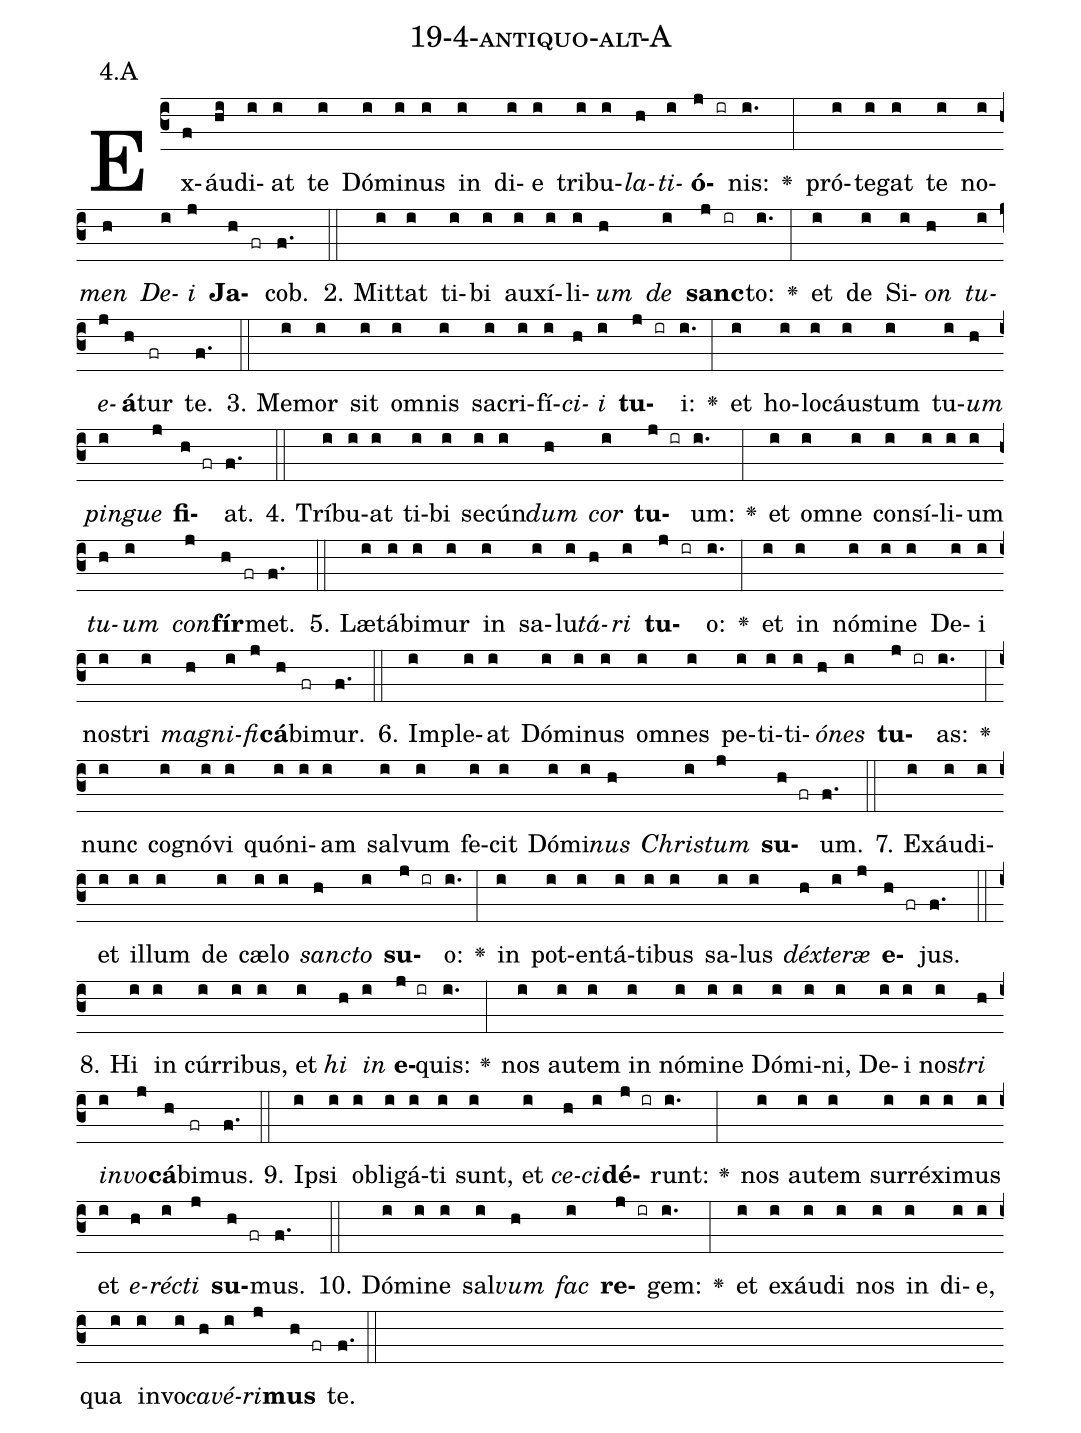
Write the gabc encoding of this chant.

name: 19-4-antiquo-alt-A;
annotation: 4.A;
%%
(c3)Ex(f)áu(hi)di(i)at(i) te(i) Dó(i)mi(i)nus(i) in(i) di(i)e(i) tri(i)bu(i)<i>la</i>(h)<i>ti</i>(i)<b>ó</b>(j ir)nis:(i.) <v>\greheightstar</v>(:) pró(i)te(i)gat(i) te(i) no(i)<i>men</i>(h) <i>De</i>(i)<i>i</i>(j) <b>Ja</b>(h fr)cob.(f.) (::)
2. Mit(i)tat(i) ti(i)bi(i) au(i)xí(i)li(i)<i>um</i>(h) <i>de</i>(i) <b>sanc</b>(j ir)to:(i.) <v>\greheightstar</v>(:) et(i) de(i) Si(i)<i>on</i>(h) <i>tu</i>(i)<i>e</i>(j)<b>á</b>(h)tur(fr) te.(f.) (::)
3. Me(i)mor(i) sit(i) om(i)nis(i) sa(i)cri(i)fí(i)<i>ci</i>(h)<i>i</i>(i) <b>tu</b>(j ir)i:(i.) <v>\greheightstar</v>(:) et(i) ho(i)lo(i)cáus(i)tum(i) tu(i)<i>um</i>(h) <i>pin</i>(i)<i>gue</i>(j) <b>fi</b>(h fr)at.(f.) (::)
4. Trí(i)bu(i)at(i) ti(i)bi(i) se(i)cún(i)<i>dum</i>(h) <i>cor</i>(i) <b>tu</b>(j ir)um:(i.) <v>\greheightstar</v>(:) et(i) om(i)ne(i) con(i)sí(i)li(i)um(i) <i>tu</i>(h)<i>um</i>(i) <i>con</i>(j)<b>fír</b>(h fr)met.(f.) (::)
5. Læ(i)tá(i)bi(i)mur(i) in(i) sa(i)lu(i)<i>tá</i>(h)<i>ri</i>(i) <b>tu</b>(j ir)o:(i.) <v>\greheightstar</v>(:) et(i) in(i) nó(i)mi(i)ne(i) De(i)i(i) nos(i)tri(i) <i>ma</i>(h)<i>gni</i>(i)<i>fi</i>(j)<b>cá</b>(h)bi(fr)mur.(f.) (::)
6. Im(i)ple(i)at(i) Dó(i)mi(i)nus(i) om(i)nes(i) pe(i)ti(i)ti(i)<i>ó</i>(h)<i>nes</i>(i) <b>tu</b>(j ir)as:(i.) <v>\greheightstar</v>(:) nunc(i) co(i)gnó(i)vi(i) quón(i)i(i)am(i) sal(i)vum(i) fe(i)cit(i) Dó(i)mi(i)<i>nus</i>(h) <i>Chris</i>(i)<i>tum</i>(j) <b>su</b>(h fr)um.(f.) (::)
7. Ex(i)áu(i)di(i)et(i) il(i)lum(i) de(i) cæ(i)lo(i) <i>sanc</i>(h)<i>to</i>(i) <b>su</b>(j ir)o:(i.) <v>\greheightstar</v>(:) in(i) pot(i)en(i)tá(i)ti(i)bus(i) sa(i)lus(i) <i>déx</i>(h)<i>te</i>(i)<i>ræ</i>(j) <b>e</b>(h fr)jus.(f.) (::)
8. Hi(i) in(i) cúr(i)ri(i)bus,(i) et(i) <i>hi</i>(h) <i>in</i>(i) <b>e</b>(j ir)quis:(i.) <v>\greheightstar</v>(:) nos(i) au(i)tem(i) in(i) nó(i)mi(i)ne(i) Dó(i)mi(i)ni,(i) De(i)i(i) nos(i)<i>tri</i>(h) <i>in</i>(i)<i>vo</i>(j)<b>cá</b>(h)bi(fr)mus.(f.) (::)
9. Ip(i)si(i) ob(i)li(i)gá(i)ti(i) sunt,(i) et(i) <i>ce</i>(h)<i>ci</i>(i)<b>dé</b>(j ir)runt:(i.) <v>\greheightstar</v>(:) nos(i) au(i)tem(i) sur(i)ré(i)xi(i)mus(i) et(i) <i>e</i>(h)<i>réc</i>(i)<i>ti</i>(j) <b>su</b>(h fr)mus.(f.) (::)
10. Dó(i)mi(i)ne(i) sal(i)<i>vum</i>(h) <i>fac</i>(i) <b>re</b>(j ir)gem:(i.) <v>\greheightstar</v>(:) et(i) ex(i)áu(i)di(i) nos(i) in(i) di(i)e,(i) qua(i) in(i)vo(i)<i>ca</i>(h)<i>vé</i>(i)<i>ri</i>(j)<b>mus</b>(h fr) te.(f.) (::)
